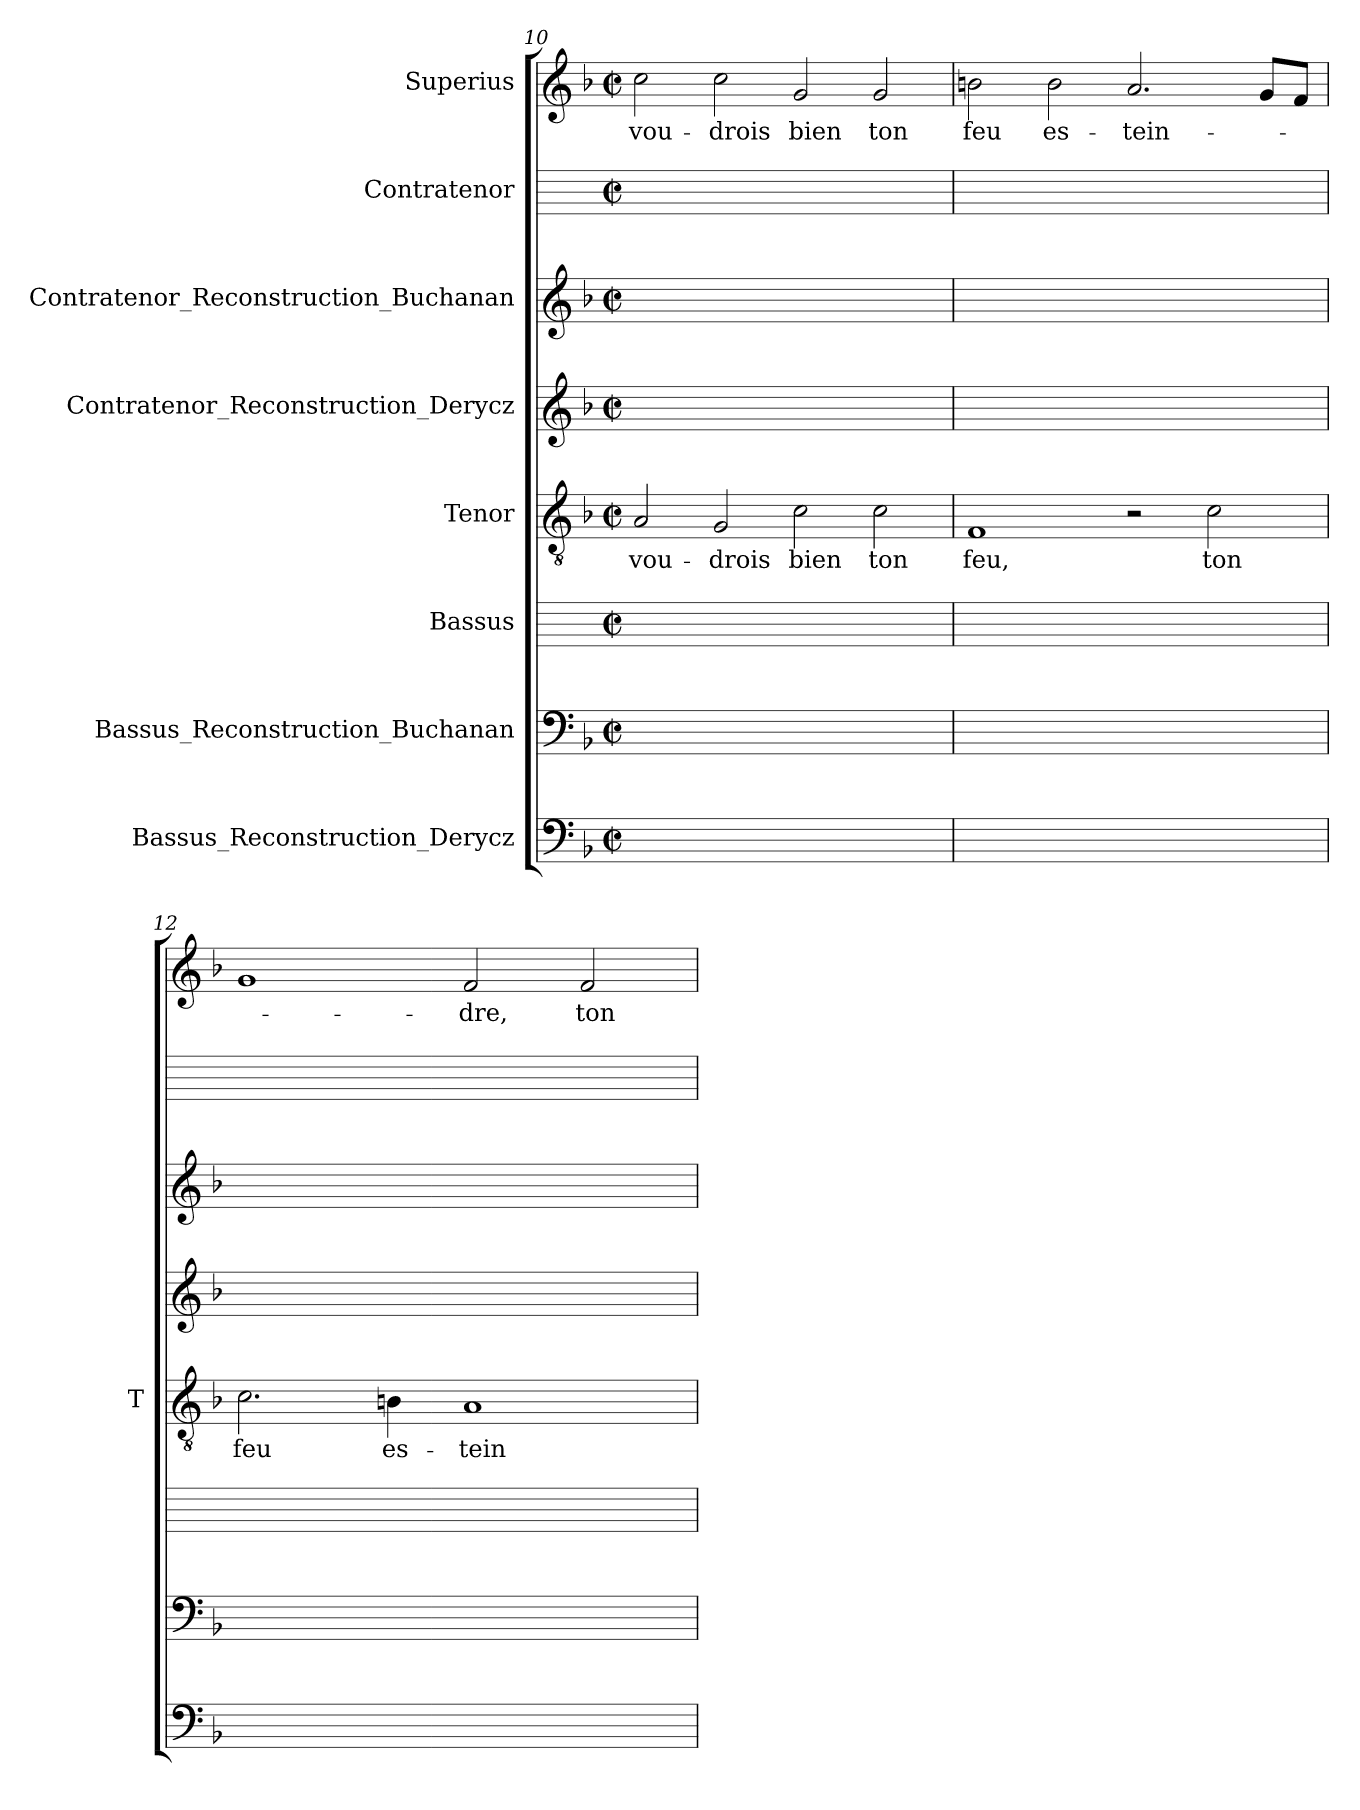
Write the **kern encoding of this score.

**kern	**kern	**kern	**kern	**text	**kern	**kern	**kern	**kern	**text
*part8	*part7	*part6	*part5	*part5	*part4	*part3	*part2	*part1	*part1
*staff8	*staff7	*staff6	*staff5	*staff5	*staff4	*staff3	*staff2	*staff1	*staff1
*I"Bassus_Reconstruction_Derycz	*I"Bassus_Reconstruction_Buchanan	*I"Bassus	*I"Tenor	*	*I"Contratenor_Reconstruction_Derycz	*I"Contratenor_Reconstruction_Buchanan	*I"Contratenor	*I"Superius	*
*	*	*	*I'T	*	*	*	*	*	*
*clefF4	*clefF4	*	*clefGv2	*	*clefG2	*clefG2	*	*clefG2	*
*k[b-]	*k[b-]	*	*k[b-]	*	*k[b-]	*k[b-]	*	*k[b-]	*
*F:	*F:	*	*F:	*	*F:	*F:	*	*F:	*
*M2/2	*M2/2	*M2/2	*M2/2	*	*M2/2	*M2/2	*M2/2	*M2/2	*
*met(c|)	*met(c|)	*met(c|)	*met(c|)	*	*met(c|)	*met(c|)	*met(c|)	*met(c|)	*
=10	=10	=10	=10	=10	=10	=10	=10	=10	=10
0ryy	0ryy	0ryy	2A	vou-	0ryy	0ryy	0ryy	2cc	vou-
.	.	.	2G	-drois	.	.	.	2cc	-drois
.	.	.	2c	-bien	.	.	.	2g	-bien
.	.	.	2c	-ton	.	.	.	2g	-ton
!!LO:LB:g=z
=11	=11	=11	=11	=11	=11	=11	=11	=11	=11
0ryy	0ryy	0ryy	1F	-feu,	0ryy	0ryy	0ryy	2b	-feu
.	.	.	.	.	.	.	.	2b	es-
.	.	.	2r	.	.	.	.	2.a	tein-
.	.	.	2c	-ton	.	.	.	.	.
.	.	.	.	.	.	.	.	8gL	.
.	.	.	.	.	.	.	.	8fJ	.
=12	=12	=12	=12	=12	=12	=12	=12	=12	=12
0ryy	0ryy	0ryy	2.c	-feu	0ryy	0ryy	0ryy	1g	.
.	.	.	4B	es-	.	.	.	.	.
.	.	.	1A	tein-	.	.	.	2f	-dre,
.	.	.	.	.	.	.	.	2f	-ton
=	=	=	=	=	=	=	=	=	=
*-	*-	*-	*-	*-	*-	*-	*-	*-	*-
